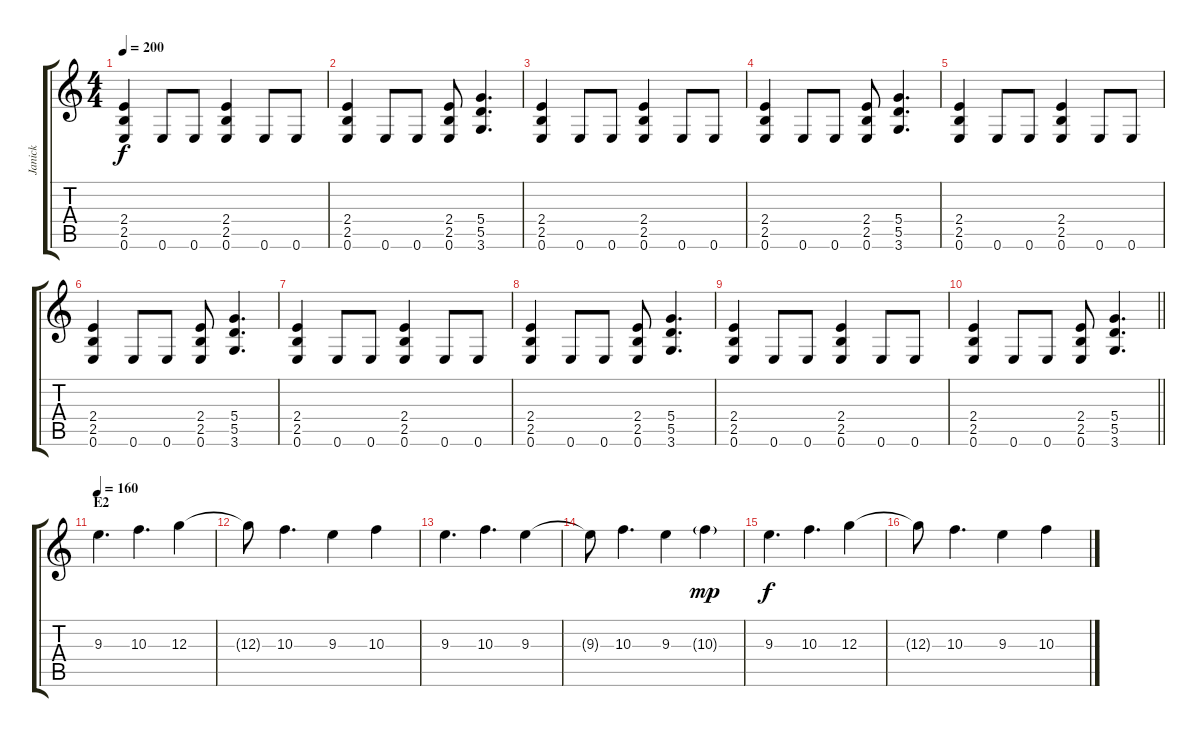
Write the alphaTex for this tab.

\track ("Janick" "Janick") {instrument overdrivenguitar}
\staff {score tabs}
\tuning (E4 B3 G3 D3 A2 E2) {hide}
\ts (4 4)
\tempo 200
\clef g2
\ks c
(2.4 2.5 0.6).4{dy f} 0.6.8 0.6.8 (2.4 2.5 0.6).4 0.6.8 0.6.8 |
(2.4 2.5 0.6).4 0.6.8 0.6.8 (2.4 2.5 0.6).8 (5.4 5.5 3.6).4{d} |
(2.4 2.5 0.6).4 0.6.8 0.6.8 (2.4 2.5 0.6).4 0.6.8 0.6.8 |
(2.4 2.5 0.6).4 0.6.8 0.6.8 (2.4 2.5 0.6).8 (5.4 5.5 3.6).4{d} |
(2.4 2.5 0.6).4 0.6.8 0.6.8 (2.4 2.5 0.6).4 0.6.8 0.6.8 |
(2.4 2.5 0.6).4 0.6.8 0.6.8 (2.4 2.5 0.6).8 (5.4 5.5 3.6).4{d} |
(2.4 2.5 0.6).4 0.6.8 0.6.8 (2.4 2.5 0.6).4 0.6.8 0.6.8 |
(2.4 2.5 0.6).4 0.6.8 0.6.8 (2.4 2.5 0.6).8 (5.4 5.5 3.6).4{d} |
(2.4 2.5 0.6).4 0.6.8 0.6.8 (2.4 2.5 0.6).4 0.6.8 0.6.8 |
\barLineRight lightlight
(2.4 2.5 0.6).4 0.6.8 0.6.8 (2.4 2.5 0.6).8 (5.4 5.5 3.6).4{d} |
\section ("" "E2")
\tempo 160
9.3.4{d} 10.3.4{d} 12.3.4 |
12.3{t}.8 10.3.4{d} 9.3.4 10.3.4 |
9.3.4{d} 10.3.4{d} 9.3.4 |
9.3{t}.8 10.3.4{d} 9.3.4 10.3{g}.4{dy mp} |
9.3.4{d dy f} 10.3.4{d} 12.3.4 |
12.3{t}.8 10.3.4{d} 9.3.4 10.3.4
